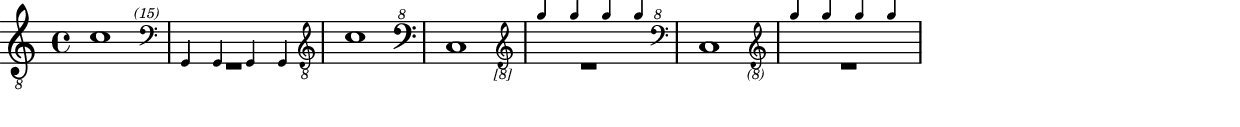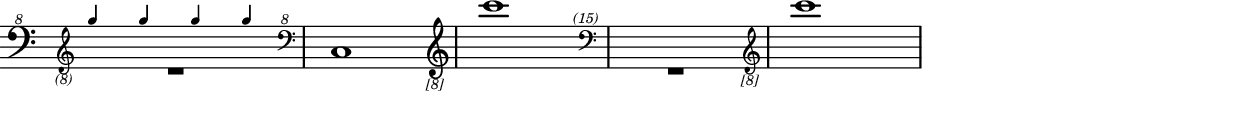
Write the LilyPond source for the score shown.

%% Generated by lilypond-book
%% Options: [exampleindent=10.16\mm,indent=0\mm,line-width=160\mm,paper-height=845.047\pt,paper-width=597.508\pt,papersize='(cons (* 597.508 pt) (* 845.047 pt))]
\include "lilypond-book-preamble.ly"


% ****************************************************************
% Start cut-&-pastable-section
% ****************************************************************

#(ly:set-option 'eps-box-padding 3.000000)



\paper {
  #(set-paper-size '(cons (* 597.508 pt) (* 845.047 pt)))
  indent = 0\mm
  line-width = 160\mm
  % offset the left padding, also add 1mm as lilypond creates cropped
  % images with a little space on the right
  line-width = #(- line-width (* mm  3.000000) (* mm 1))
}

\layout {
  
}




% ****************************************************************
% ly snippet:
% ****************************************************************
\sourcefilename "/lilypond-2.26.0/input/regression/cue-clef-transposition-optional.ly"
\sourcefileline 0
\version "2.21.0"

\header {
  texidoc = "Optional transposition for clefs for cue notes is supported
by using parentheses or brackets around the transposition number."
}

vI = \relative { \clef "treble" \repeat unfold 40 g'4 }
\addQuote vIQuote { \vI }

Solo = \relative {
  \clef "treble_8" c'1 |
  \cueDuringWithClef "vIQuote" #UP "bass^(15)" { R }
  c

  \clef "bass^8" c |
  \cueDuringWithClef "vIQuote" #UP "treble_[8]" { R } |
  c
  \cueDuringWithClef "vIQuote" #UP "treble_(8)" { R1 \break R } |
  c

  \clef "treble_[8]" c'1 |
  \cueDuringWithClef "vIQuote" #UP "bass^(15)" { R }
  c
}

\score {
  <<
    \new Staff \new Voice \Solo
  >>
}



% ****************************************************************
% end ly snippet
% ****************************************************************
